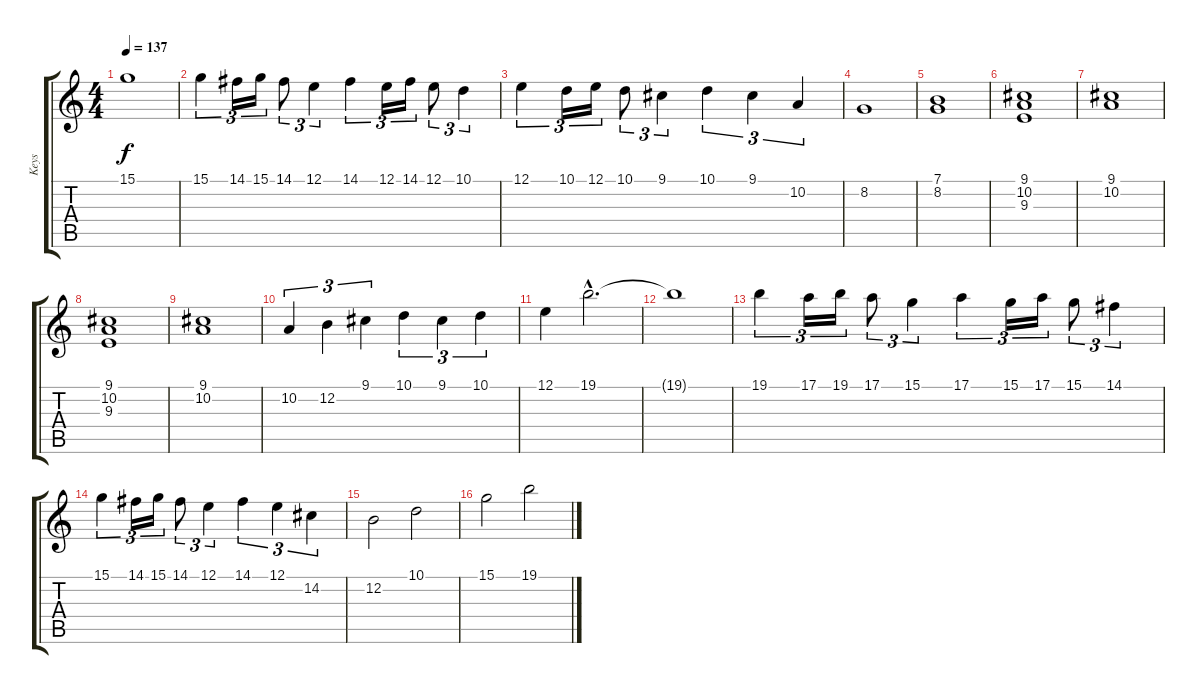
\track ("Keys" "Keys") {instrument percussiveorgan}
\staff {score tabs}
\tuning (E4 B3 G3 D3 A2 E2) {hide}
\ts (4 4)
\tempo 137
\clef g2
\ks c
15.1{t}.1{dy f} |
15.1.4{tu (3 2)} 14.1.16{tu (3 2)} 15.1.16{tu (3 2)} 14.1.8{tu (3 2)} 12.1.4{tu (3 2)} 14.1.4{tu (3 2)} 12.1.16{tu (3 2)} 14.1.16{tu (3 2)} 12.1.8{tu (3 2)} 10.1.4{tu (3 2)} |
12.1.4{tu (3 2)} 10.1.16{tu (3 2)} 12.1.16{tu (3 2)} 10.1.8{tu (3 2)} 9.1.4{tu (3 2)} 10.1.4{tu (3 2)} 9.1.4{tu (3 2)} 10.2.4{tu (3 2)} |
8.2.1 |
(7.1 8.2).1 |
(9.1 10.2 9.3).1 |
(9.1 10.2).1 |
(9.1 10.2 9.3).1 |
(9.1 10.2).1 |
10.2.4{tu (3 2)} 12.2.4{tu (3 2)} 9.1.4{tu (3 2)} 10.1.4{tu (3 2)} 9.1.4{tu (3 2)} 10.1.4{tu (3 2)} |
12.1.4 19.1{hac}.2{d} |
19.1{t}.1 |
19.1.4{tu (3 2)} 17.1.16{tu (3 2)} 19.1.16{tu (3 2)} 17.1.8{tu (3 2)} 15.1.4{tu (3 2)} 17.1.4{tu (3 2)} 15.1.16{tu (3 2)} 17.1.16{tu (3 2)} 15.1.8{tu (3 2)} 14.1.4{tu (3 2)} |
15.1.4{tu (3 2)} 14.1.16{tu (3 2)} 15.1.16{tu (3 2)} 14.1.8{tu (3 2)} 12.1.4{tu (3 2)} 14.1.4{tu (3 2)} 12.1.4{tu (3 2)} 14.2.4{tu (3 2)} |
12.2.2 10.1.2 |
15.1.2 19.1.2
